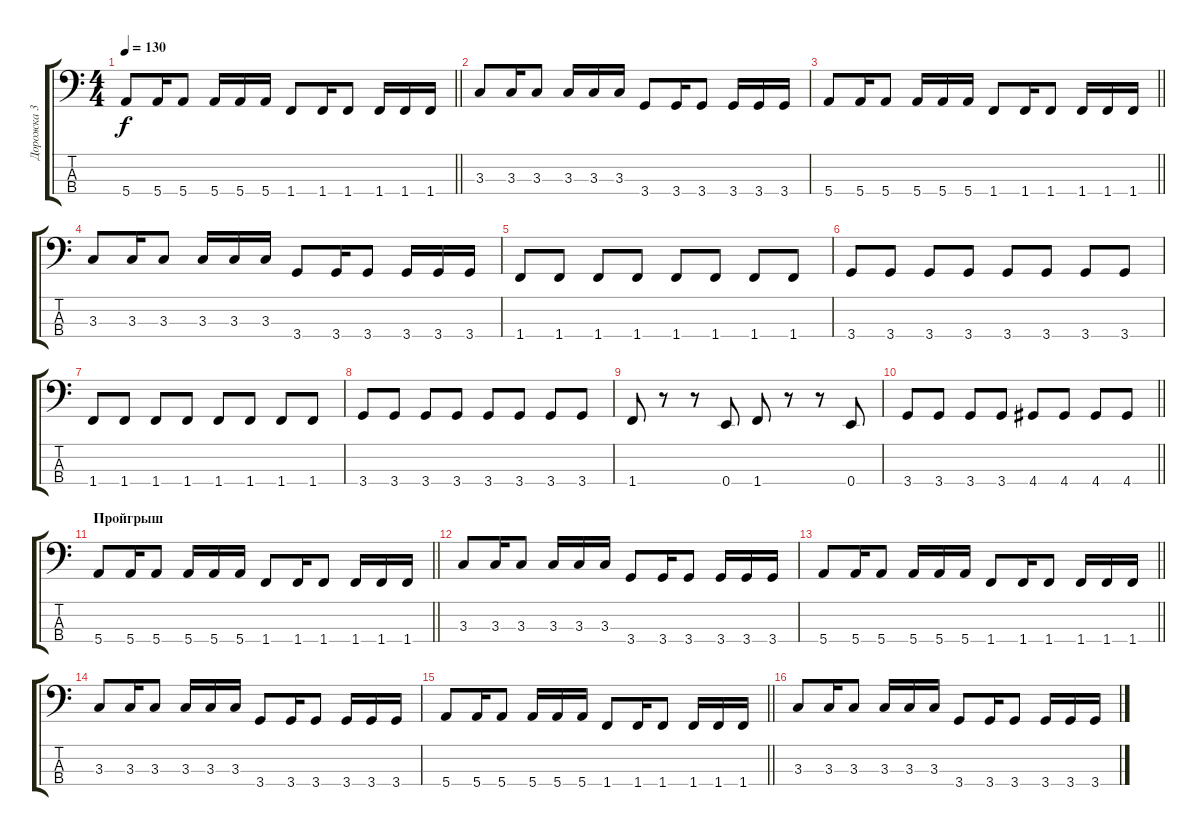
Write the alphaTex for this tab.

\track ("Дорожка 3" "Дорожка 3") {instrument electricbassfinger}
\staff {score tabs}
\tuning (G2 D2 A1 E1) {hide}
\ts (4 4)
\tempo 130
\clef f4
\barLineRight lightlight
\ks c
5.4.8{dy f} 5.4.16 5.4.8 5.4.16 5.4.16 5.4.16 1.4.8 1.4.16 1.4.8 1.4.16 1.4.16 1.4.16 |
3.3.8 3.3.16 3.3.8 3.3.16 3.3.16 3.3.16 3.4.8 3.4.16 3.4.8 3.4.16 3.4.16 3.4.16 |
\barLineRight lightlight
5.4.8 5.4.16 5.4.8 5.4.16 5.4.16 5.4.16 1.4.8 1.4.16 1.4.8 1.4.16 1.4.16 1.4.16 |
3.3.8 3.3.16 3.3.8 3.3.16 3.3.16 3.3.16 3.4.8 3.4.16 3.4.8 3.4.16 3.4.16 3.4.16 |
1.4.8 1.4.8 1.4.8 1.4.8 1.4.8 1.4.8 1.4.8 1.4.8 |
3.4.8 3.4.8 3.4.8 3.4.8 3.4.8 3.4.8 3.4.8 3.4.8 |
1.4.8 1.4.8 1.4.8 1.4.8 1.4.8 1.4.8 1.4.8 1.4.8 |
3.4.8 3.4.8 3.4.8 3.4.8 3.4.8 3.4.8 3.4.8 3.4.8 |
1.4.8 r.8 r.8 0.4.8 1.4.8 r.8 r.8 0.4.8 |
\barLineRight lightlight
3.4.8 3.4.8 3.4.8 3.4.8 4.4.8 4.4.8 4.4.8 4.4.8 |
\section ("" "Пройгрыш")
\barLineRight lightlight
5.4.8 5.4.16 5.4.8 5.4.16 5.4.16 5.4.16 1.4.8 1.4.16 1.4.8 1.4.16 1.4.16 1.4.16 |
3.3.8 3.3.16 3.3.8 3.3.16 3.3.16 3.3.16 3.4.8 3.4.16 3.4.8 3.4.16 3.4.16 3.4.16 |
\barLineRight lightlight
5.4.8 5.4.16 5.4.8 5.4.16 5.4.16 5.4.16 1.4.8 1.4.16 1.4.8 1.4.16 1.4.16 1.4.16 |
3.3.8 3.3.16 3.3.8 3.3.16 3.3.16 3.3.16 3.4.8 3.4.16 3.4.8 3.4.16 3.4.16 3.4.16 |
\barLineRight lightlight
5.4.8 5.4.16 5.4.8 5.4.16 5.4.16 5.4.16 1.4.8 1.4.16 1.4.8 1.4.16 1.4.16 1.4.16 |
3.3.8 3.3.16 3.3.8 3.3.16 3.3.16 3.3.16 3.4.8 3.4.16 3.4.8 3.4.16 3.4.16 3.4.16
